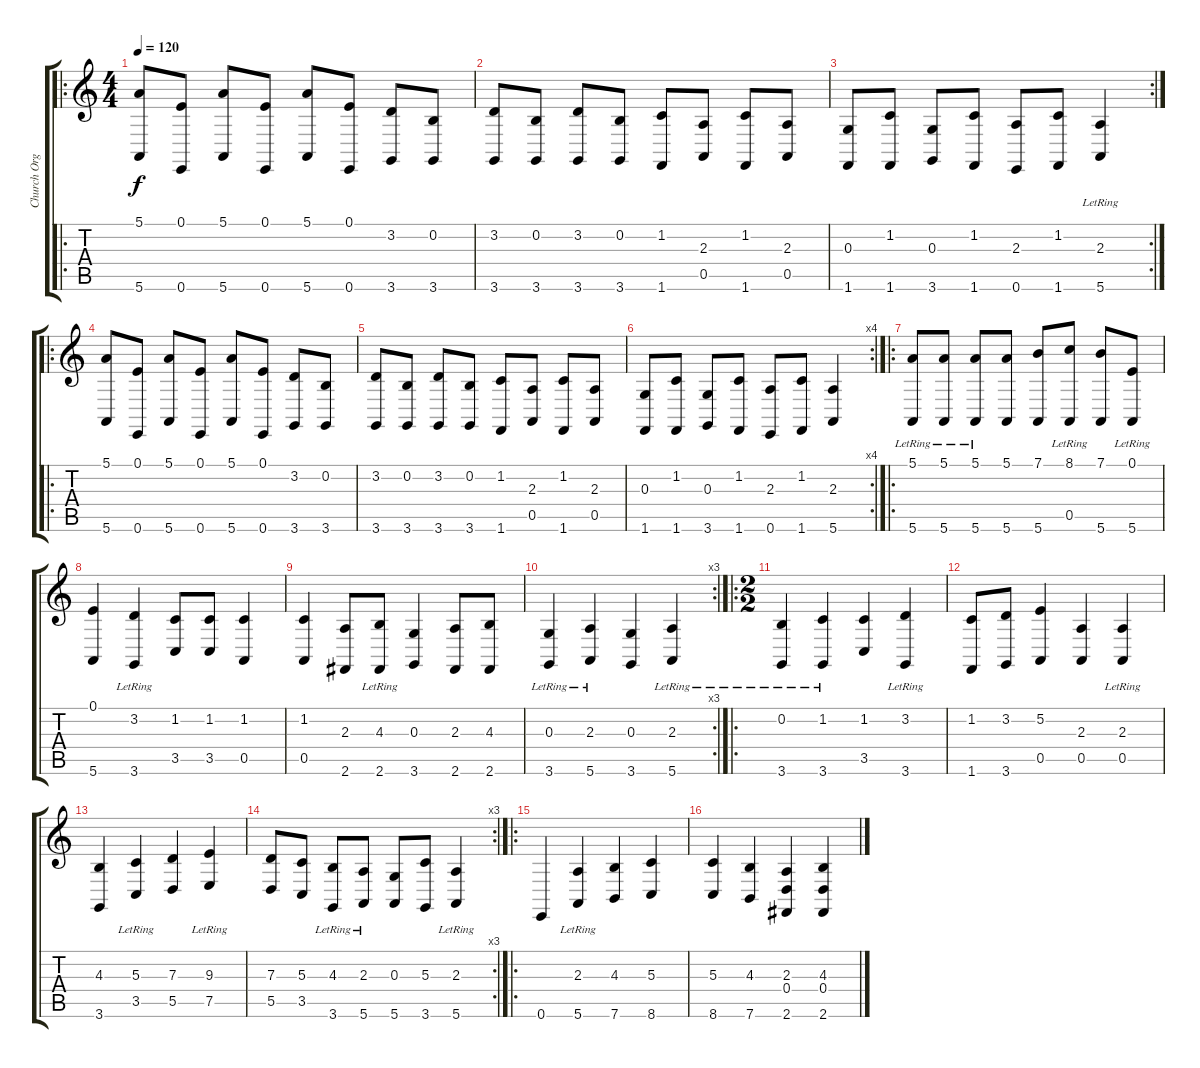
\track ("Church Organ" "Church Org") {instrument churchorgan}
\staff {score tabs}
\tuning (E4 B3 G3 D3 A2 E2) {hide}
\ro
\ts (4 4)
\tempo 120
\clef g2
\ks c
(5.1 5.6).8{dy f instrument churchorgan} (0.1 0.6).8 (5.1 5.6).8 (0.1 0.6).8 (5.1 5.6).8 (0.1 0.6).8 (3.2 3.6).8 (0.2 3.6).8 |
(3.2 3.6).8 (0.2 3.6).8 (3.2 3.6).8 (0.2 3.6).8 (1.2 1.6).8 (2.3 0.5).8 (1.2 1.6).8 (2.3 0.5).8 |
\rc 2
(0.3 1.6).8 (1.2 1.6).8 (0.3 3.6).8 (1.2 1.6).8 (2.3 0.6).8 (1.2 1.6).8 (2.3{lr} 5.6{lr}).4 |
\ro
(5.1 5.6).8 (0.1 0.6).8 (5.1 5.6).8 (0.1 0.6).8 (5.1 5.6).8 (0.1 0.6).8 (3.2 3.6).8 (0.2 3.6).8 |
(3.2 3.6).8 (0.2 3.6).8 (3.2 3.6).8 (0.2 3.6).8 (1.2 1.6).8 (2.3 0.5).8 (1.2 1.6).8 (2.3 0.5).8 |
\rc 4
(0.3 1.6).8 (1.2 1.6).8 (0.3 3.6).8 (1.2 1.6).8 (2.3 0.6).8 (1.2 1.6).8 (2.3 5.6).4 |
\ro
(5.1 5.6{lr}).8 (5.1{lr} 5.6{lr}).8 (5.1{lr} 5.6{lr}).8 (5.1 5.6).8 (7.1 5.6).8 (8.1{lr} 0.5{lr}).8 (7.1 5.6).8 (0.1{lr} 5.6{lr}).8 |
(0.1 5.6).4 (3.2{lr} 3.6{lr}).4 (1.2 3.5).8 (1.2 3.5).8 (1.2 0.5).4 |
(1.2 0.5).4 (2.3 2.6).8 (4.3{lr} 2.6).8 (0.3 3.6).4 (2.3 2.6).8 (4.3 2.6).8 |
\rc 3
(0.3{lr} 3.6{lr}).4 (2.3{lr} 5.6{lr}).4 (0.3 3.6).4 (2.3{lr} 5.6{lr}).4 |
\ro
\ts (2 2)
(0.2{lr} 3.6{lr}).4 (1.2{lr} 3.6{lr}).4 (1.2 3.5).4 (3.2{lr} 3.6{lr}).4 |
(1.2 1.6).8 (3.2 3.6).8 (5.2 0.5).4 (2.3 0.5).4 (2.3{lr} 0.5{lr}).4 |
(4.3 3.6).4 (5.3{lr} 3.5{lr}).4 (7.3 5.5).4 (9.3{lr} 7.5{lr}).4 |
\rc 3
(7.3 5.5).8 (5.3 3.5).8 (4.3{lr} 3.6{lr}).8 (2.3{lr} 5.6{lr}).8 (0.3 5.6).8 (5.3 3.6).8 (2.3{lr} 5.6{lr}).4 |
\ro
0.6.4 (2.3{lr} 5.6{lr}).4 (4.3 7.6).4 (5.3 8.6).4 |
(5.3 8.6).4 (4.3 7.6).4 (2.3 0.4 2.6).4 (4.3 0.4 2.6).4
